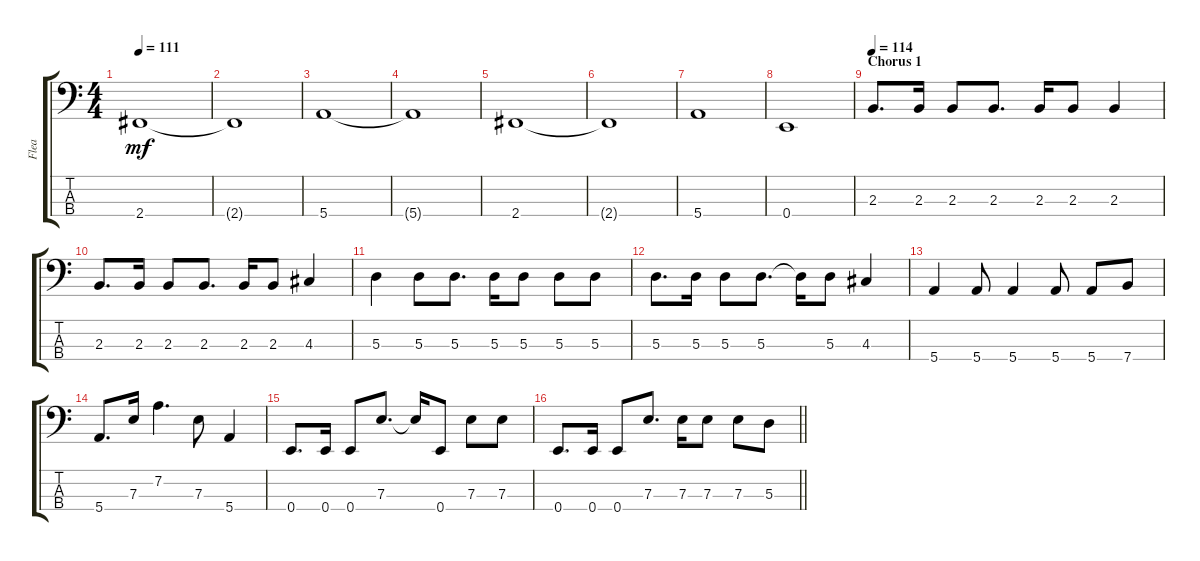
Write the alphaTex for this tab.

\track ("Flea" "Flea") {instrument electricbassfinger}
\staff {score tabs}
\tuning (G2 D2 A1 E1) {hide}
\ts (4 4)
\tempo 111
\clef f4
\ks c
2.4.1{dy mf} |
2.4{t}.1 |
5.4.1 |
5.4{t}.1 |
2.4.1 |
2.4{t}.1 |
5.4.1 |
0.4.1 |
\section ("" "Chorus 1")
\tempo 114
2.3.8{d} 2.3.16 2.3.8 2.3.8{d} 2.3.16 2.3.8 2.3.4 |
2.3.8{d} 2.3.16 2.3.8 2.3.8{d} 2.3.16 2.3.8 4.3.4 |
5.3.4 5.3.8 5.3.8{d} 5.3.16 5.3.8 5.3.8 5.3.8 |
5.3.8{d} 5.3.16 5.3.8 5.3.8{d} 5.3{t}.16 5.3.8 4.3.4 |
5.4.4 5.4.8 5.4.4 5.4.8 5.4.8 7.4.8 |
5.4.8{d} 7.3.16 7.2.4{d} 7.3.8 5.4.4 |
0.4.8{d} 0.4.16 0.4.8 7.3.8{d} 7.3{t}.16 0.4.8 7.3.8 7.3.8 |
\barLineRight lightlight
0.4.8{d} 0.4.16 0.4.8 7.3.8{d} 7.3.16 7.3.8 7.3.8 5.3.8
